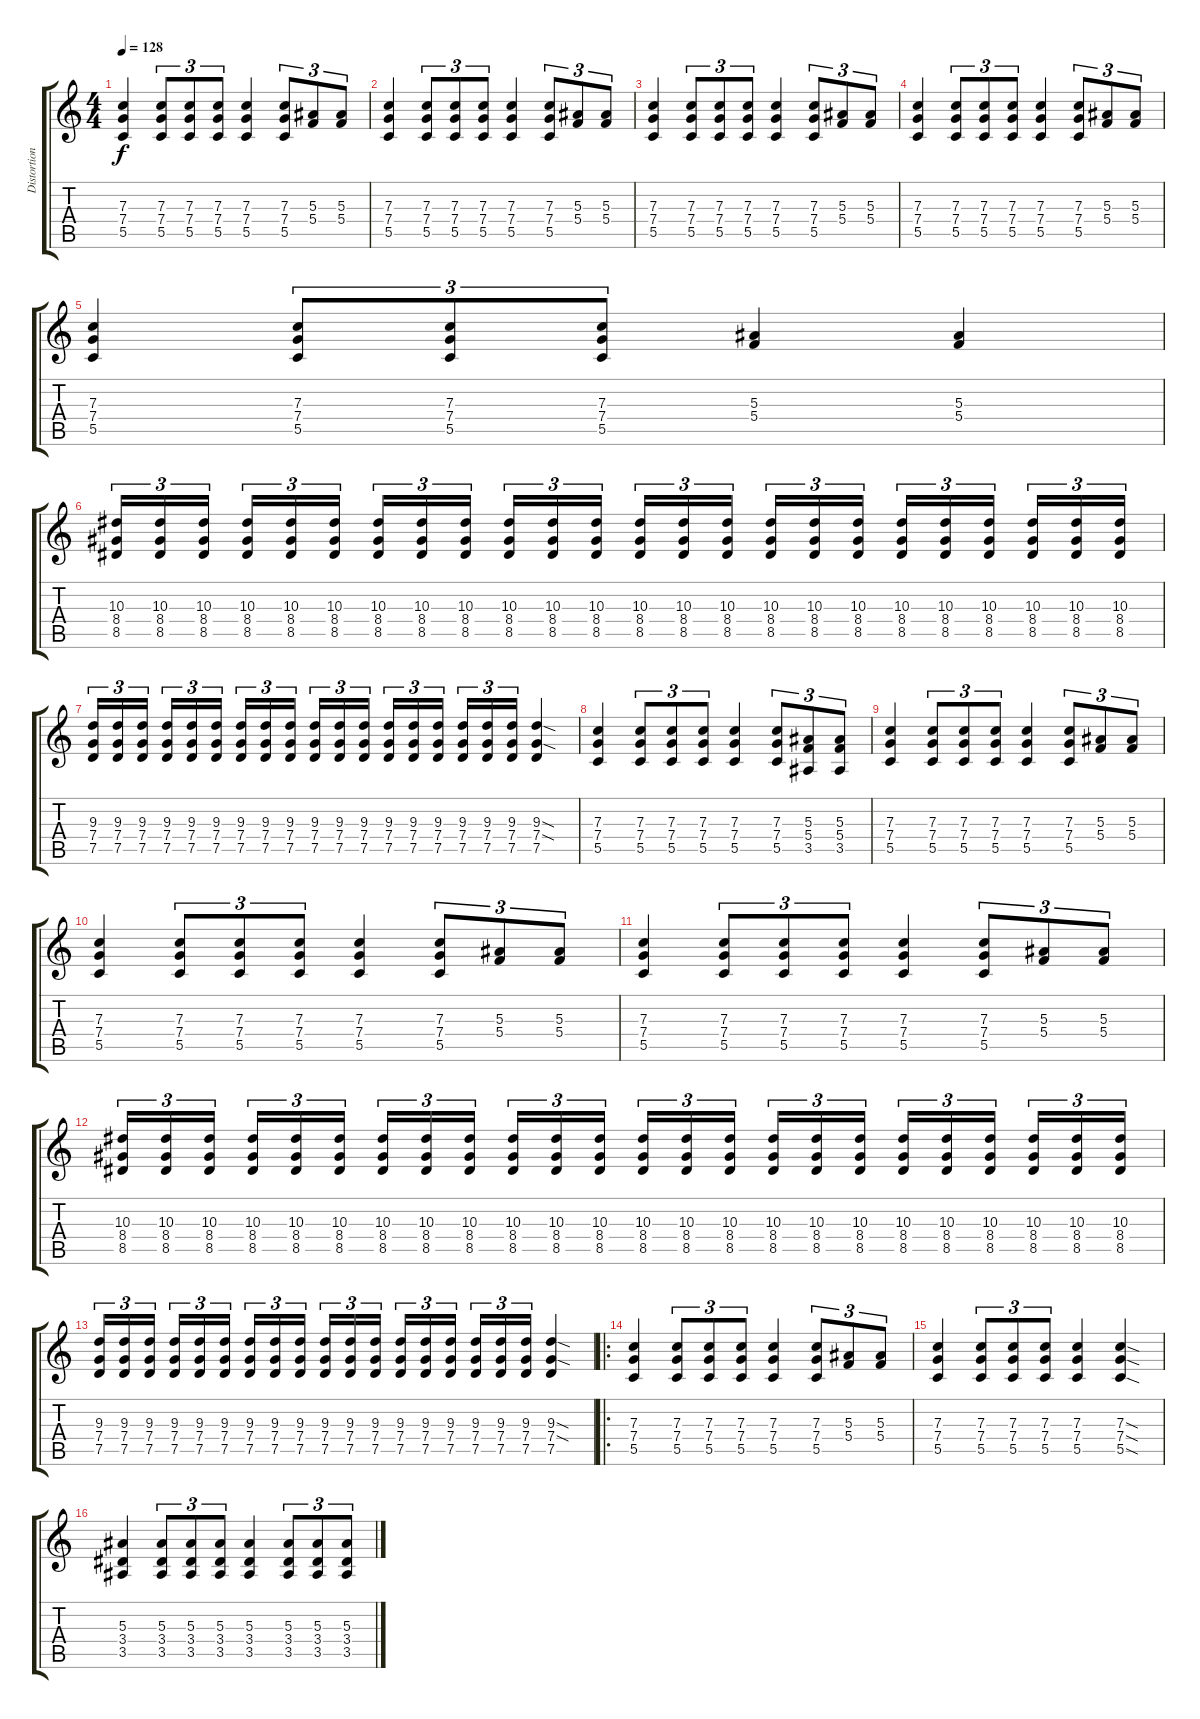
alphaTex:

\track ("Distortion Guitar 2" "Distortion") {instrument overdrivenguitar}
\staff {score tabs}
\tuning (D4 A3 F3 C3 G2 D2) {hide}
\ts (4 4)
\tempo 128
\clef g2
\ks c
(7.3 7.4 5.5).4{dy f} (7.3 7.4 5.5).8{tu (3 2)} (7.3 7.4 5.5).8{tu (3 2)} (7.3 7.4 5.5).8{tu (3 2)} (7.3 7.4 5.5).4 (7.3 7.4 5.5).8{tu (3 2)} (5.3 5.4).8{tu (3 2)} (5.3 5.4).8{tu (3 2)} |
(7.3 7.4 5.5).4 (7.3 7.4 5.5).8{tu (3 2)} (7.3 7.4 5.5).8{tu (3 2)} (7.3 7.4 5.5).8{tu (3 2)} (7.3 7.4 5.5).4 (7.3 7.4 5.5).8{tu (3 2)} (5.3 5.4).8{tu (3 2)} (5.3 5.4).8{tu (3 2)} |
(7.3 7.4 5.5).4 (7.3 7.4 5.5).8{tu (3 2)} (7.3 7.4 5.5).8{tu (3 2)} (7.3 7.4 5.5).8{tu (3 2)} (7.3 7.4 5.5).4 (7.3 7.4 5.5).8{tu (3 2)} (5.3 5.4).8{tu (3 2)} (5.3 5.4).8{tu (3 2)} |
(7.3 7.4 5.5).4 (7.3 7.4 5.5).8{tu (3 2)} (7.3 7.4 5.5).8{tu (3 2)} (7.3 7.4 5.5).8{tu (3 2)} (7.3 7.4 5.5).4 (7.3 7.4 5.5).8{tu (3 2)} (5.3 5.4).8{tu (3 2)} (5.3 5.4).8{tu (3 2)} |
(7.3 7.4 5.5).4 (7.3 7.4 5.5).8{tu (3 2)} (7.3 7.4 5.5).8{tu (3 2)} (7.3 7.4 5.5).8{tu (3 2)} (5.3 5.4).4 (5.3 5.4).4 |
(10.3 8.4 8.5).16{tu (3 2)} (10.3 8.4 8.5).16{tu (3 2)} (10.3 8.4 8.5).16{tu (3 2) beam splitsecondary} (10.3 8.4 8.5).16{tu (3 2)} (10.3 8.4 8.5).16{tu (3 2)} (10.3 8.4 8.5).16{tu (3 2)} (10.3 8.4 8.5).16{tu (3 2)} (10.3 8.4 8.5).16{tu (3 2)} (10.3 8.4 8.5).16{tu (3 2) beam splitsecondary} (10.3 8.4 8.5).16{tu (3 2)} (10.3 8.4 8.5).16{tu (3 2)} (10.3 8.4 8.5).16{tu (3 2)} (10.3 8.4 8.5).16{tu (3 2)} (10.3 8.4 8.5).16{tu (3 2)} (10.3 8.4 8.5).16{tu (3 2) beam splitsecondary} (10.3 8.4 8.5).16{tu (3 2)} (10.3 8.4 8.5).16{tu (3 2)} (10.3 8.4 8.5).16{tu (3 2)} (10.3 8.4 8.5).16{tu (3 2)} (10.3 8.4 8.5).16{tu (3 2)} (10.3 8.4 8.5).16{tu (3 2) beam splitsecondary} (10.3 8.4 8.5).16{tu (3 2)} (10.3 8.4 8.5).16{tu (3 2)} (10.3 8.4 8.5).16{tu (3 2)} |
(9.3 7.4 7.5).16{tu (3 2)} (9.3 7.4 7.5).16{tu (3 2)} (9.3 7.4 7.5).16{tu (3 2) beam splitsecondary} (9.3 7.4 7.5).16{tu (3 2)} (9.3 7.4 7.5).16{tu (3 2)} (9.3 7.4 7.5).16{tu (3 2)} (9.3 7.4 7.5).16{tu (3 2)} (9.3 7.4 7.5).16{tu (3 2)} (9.3 7.4 7.5).16{tu (3 2) beam splitsecondary} (9.3 7.4 7.5).16{tu (3 2)} (9.3 7.4 7.5).16{tu (3 2)} (9.3 7.4 7.5).16{tu (3 2)} (9.3 7.4 7.5).16{tu (3 2)} (9.3 7.4 7.5).16{tu (3 2)} (9.3 7.4 7.5).16{tu (3 2) beam splitsecondary} (9.3 7.4 7.5).16{tu (3 2)} (9.3 7.4 7.5).16{tu (3 2)} (9.3 7.4 7.5).16{tu (3 2)} (9.3{sod} 7.4{sod} 7.5).4 |
(7.3 7.4 5.5).4 (7.3 7.4 5.5).8{tu (3 2)} (7.3 7.4 5.5).8{tu (3 2)} (7.3 7.4 5.5).8{tu (3 2)} (7.3 7.4 5.5).4 (7.3 7.4 5.5).8{tu (3 2)} (5.3 5.4 3.5).8{tu (3 2)} (5.3 5.4 3.5).8{tu (3 2)} |
(7.3 7.4 5.5).4 (7.3 7.4 5.5).8{tu (3 2)} (7.3 7.4 5.5).8{tu (3 2)} (7.3 7.4 5.5).8{tu (3 2)} (7.3 7.4 5.5).4 (7.3 7.4 5.5).8{tu (3 2)} (5.3 5.4).8{tu (3 2)} (5.3 5.4).8{tu (3 2)} |
(7.3 7.4 5.5).4 (7.3 7.4 5.5).8{tu (3 2)} (7.3 7.4 5.5).8{tu (3 2)} (7.3 7.4 5.5).8{tu (3 2)} (7.3 7.4 5.5).4 (7.3 7.4 5.5).8{tu (3 2)} (5.3 5.4).8{tu (3 2)} (5.3 5.4).8{tu (3 2)} |
(7.3 7.4 5.5).4 (7.3 7.4 5.5).8{tu (3 2)} (7.3 7.4 5.5).8{tu (3 2)} (7.3 7.4 5.5).8{tu (3 2)} (7.3 7.4 5.5).4 (7.3 7.4 5.5).8{tu (3 2)} (5.3 5.4).8{tu (3 2)} (5.3 5.4).8{tu (3 2)} |
(10.3 8.4 8.5).16{tu (3 2)} (10.3 8.4 8.5).16{tu (3 2)} (10.3 8.4 8.5).16{tu (3 2) beam splitsecondary} (10.3 8.4 8.5).16{tu (3 2)} (10.3 8.4 8.5).16{tu (3 2)} (10.3 8.4 8.5).16{tu (3 2)} (10.3 8.4 8.5).16{tu (3 2)} (10.3 8.4 8.5).16{tu (3 2)} (10.3 8.4 8.5).16{tu (3 2) beam splitsecondary} (10.3 8.4 8.5).16{tu (3 2)} (10.3 8.4 8.5).16{tu (3 2)} (10.3 8.4 8.5).16{tu (3 2)} (10.3 8.4 8.5).16{tu (3 2)} (10.3 8.4 8.5).16{tu (3 2)} (10.3 8.4 8.5).16{tu (3 2) beam splitsecondary} (10.3 8.4 8.5).16{tu (3 2)} (10.3 8.4 8.5).16{tu (3 2)} (10.3 8.4 8.5).16{tu (3 2)} (10.3 8.4 8.5).16{tu (3 2)} (10.3 8.4 8.5).16{tu (3 2)} (10.3 8.4 8.5).16{tu (3 2) beam splitsecondary} (10.3 8.4 8.5).16{tu (3 2)} (10.3 8.4 8.5).16{tu (3 2)} (10.3 8.4 8.5).16{tu (3 2)} |
(9.3 7.4 7.5).16{tu (3 2)} (9.3 7.4 7.5).16{tu (3 2)} (9.3 7.4 7.5).16{tu (3 2) beam splitsecondary} (9.3 7.4 7.5).16{tu (3 2)} (9.3 7.4 7.5).16{tu (3 2)} (9.3 7.4 7.5).16{tu (3 2)} (9.3 7.4 7.5).16{tu (3 2)} (9.3 7.4 7.5).16{tu (3 2)} (9.3 7.4 7.5).16{tu (3 2) beam splitsecondary} (9.3 7.4 7.5).16{tu (3 2)} (9.3 7.4 7.5).16{tu (3 2)} (9.3 7.4 7.5).16{tu (3 2)} (9.3 7.4 7.5).16{tu (3 2)} (9.3 7.4 7.5).16{tu (3 2)} (9.3 7.4 7.5).16{tu (3 2) beam splitsecondary} (9.3 7.4 7.5).16{tu (3 2)} (9.3 7.4 7.5).16{tu (3 2)} (9.3 7.4 7.5).16{tu (3 2)} (9.3{sod} 7.4{sod} 7.5).4 |
\ro
(7.3 7.4 5.5).4 (7.3 7.4 5.5).8{tu (3 2)} (7.3 7.4 5.5).8{tu (3 2)} (7.3 7.4 5.5).8{tu (3 2)} (7.3 7.4 5.5).4 (7.3 7.4 5.5).8{tu (3 2)} (5.3 5.4).8{tu (3 2)} (5.3 5.4).8{tu (3 2)} |
(7.3 7.4 5.5).4 (7.3 7.4 5.5).8{tu (3 2)} (7.3 7.4 5.5).8{tu (3 2)} (7.3 7.4 5.5).8{tu (3 2)} (7.3 7.4 5.5).4 (7.3{sod} 7.4{sod} 5.5{sod}).4 |
(5.3 3.4 3.5).4 (5.3 3.4 3.5).8{tu (3 2)} (5.3 3.4 3.5).8{tu (3 2)} (5.3 3.4 3.5).8{tu (3 2)} (5.3 3.4 3.5).4 (5.3 3.4 3.5).8{tu (3 2)} (5.3 3.4 3.5).8{tu (3 2)} (5.3 3.4 3.5).8{tu (3 2)}
